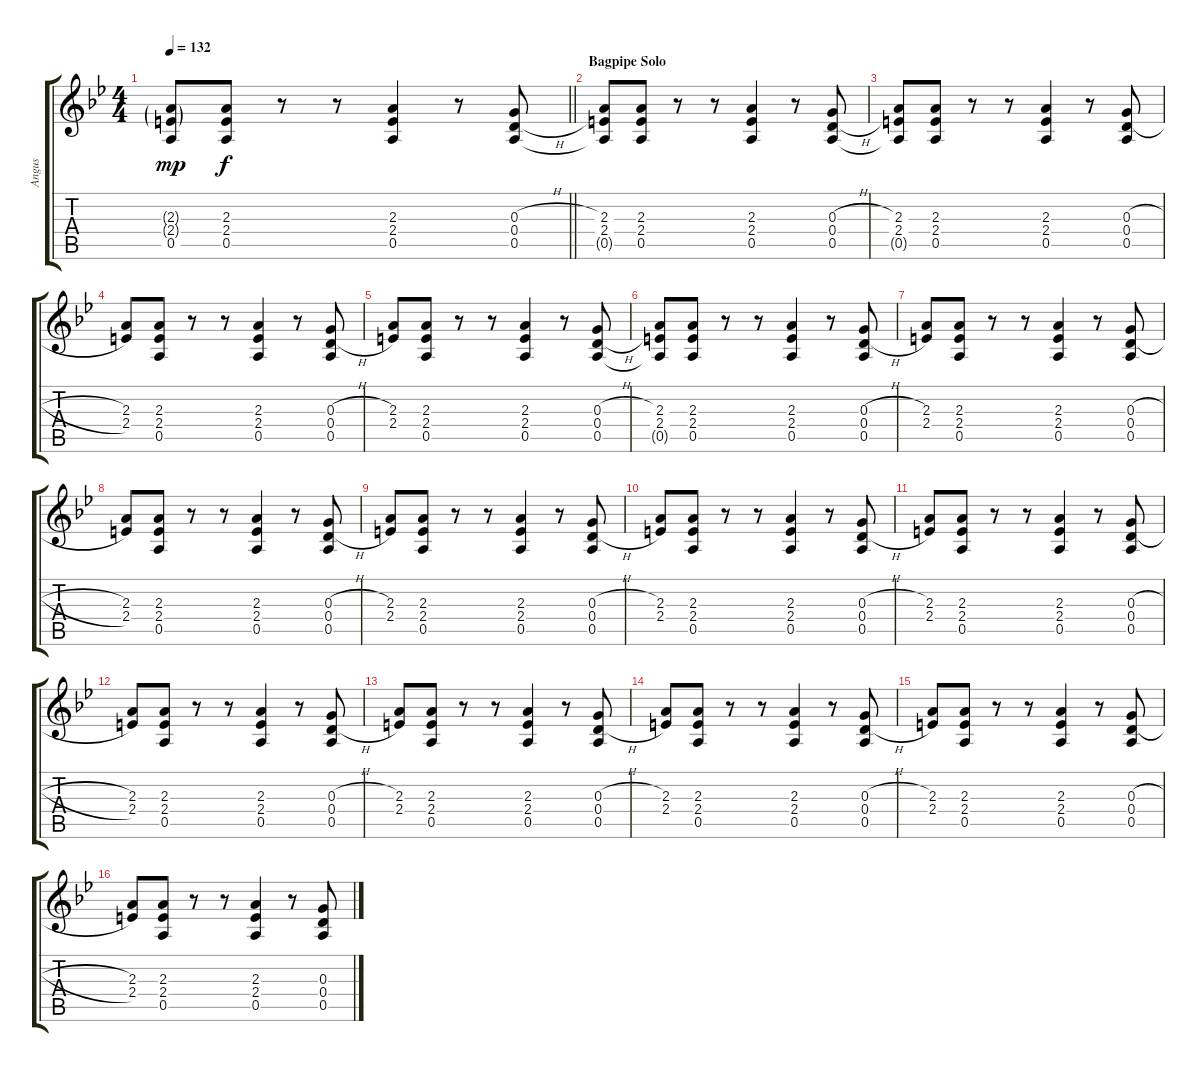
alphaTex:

\track ("Angus" "Angus") {instrument overdrivenguitar}
\staff {score tabs}
\tuning (E4 B3 G3 D3 A2 E2) {hide}
\ts (4 4)
\tempo 132
\clef g2
\barLineRight lightlight
\ks bb
(2.3{g} 2.4{g} 0.5{t}).8{dy mp} (2.3 2.4 0.5).8{dy f} r.8 r.8 (2.3 2.4 0.5).4 r.8 (0.3{h} 0.4{h} 0.5).8 |
\section ("" "Bagpipe Solo")
(2.3 2.4 0.5{t}).8 (2.3 2.4 0.5).8 r.8 r.8 (2.3 2.4 0.5).4 r.8 (0.3{h} 0.4{h} 0.5).8 |
(2.3 2.4 0.5{t}).8 (2.3 2.4 0.5).8 r.8 r.8 (2.3 2.4 0.5).4 r.8 (0.3{h} 0.4{h} 0.5).8 |
(2.3 2.4).8 (2.3 2.4 0.5).8 r.8 r.8 (2.3 2.4 0.5).4 r.8 (0.3{h} 0.4{h} 0.5).8 |
(2.3 2.4).8 (2.3 2.4 0.5).8 r.8 r.8 (2.3 2.4 0.5).4 r.8 (0.3{h} 0.4{h} 0.5).8 |
(2.3 2.4 0.5{t}).8 (2.3 2.4 0.5).8 r.8 r.8 (2.3 2.4 0.5).4 r.8 (0.3{h} 0.4{h} 0.5).8 |
(2.3 2.4).8 (2.3 2.4 0.5).8 r.8 r.8 (2.3 2.4 0.5).4 r.8 (0.3{h} 0.4{h} 0.5).8 |
(2.3 2.4).8 (2.3 2.4 0.5).8 r.8 r.8 (2.3 2.4 0.5).4 r.8 (0.3{h} 0.4{h} 0.5).8 |
(2.3 2.4).8 (2.3 2.4 0.5).8 r.8 r.8 (2.3 2.4 0.5).4 r.8 (0.3{h} 0.4{h} 0.5).8 |
(2.3 2.4).8 (2.3 2.4 0.5).8 r.8 r.8 (2.3 2.4 0.5).4 r.8 (0.3{h} 0.4{h} 0.5).8 |
(2.3 2.4).8 (2.3 2.4 0.5).8 r.8 r.8 (2.3 2.4 0.5).4 r.8 (0.3{h} 0.4{h} 0.5).8 |
(2.3 2.4).8 (2.3 2.4 0.5).8 r.8 r.8 (2.3 2.4 0.5).4 r.8 (0.3{h} 0.4{h} 0.5).8 |
(2.3 2.4).8 (2.3 2.4 0.5).8 r.8 r.8 (2.3 2.4 0.5).4 r.8 (0.3{h} 0.4{h} 0.5).8 |
(2.3 2.4).8 (2.3 2.4 0.5).8 r.8 r.8 (2.3 2.4 0.5).4 r.8 (0.3{h} 0.4{h} 0.5).8 |
(2.3 2.4).8 (2.3 2.4 0.5).8 r.8 r.8 (2.3 2.4 0.5).4 r.8 (0.3{h} 0.4{h} 0.5).8 |
(2.3 2.4).8 (2.3 2.4 0.5).8 r.8 r.8 (2.3 2.4 0.5).4 r.8 (0.3{h} 0.4{h} 0.5).8
